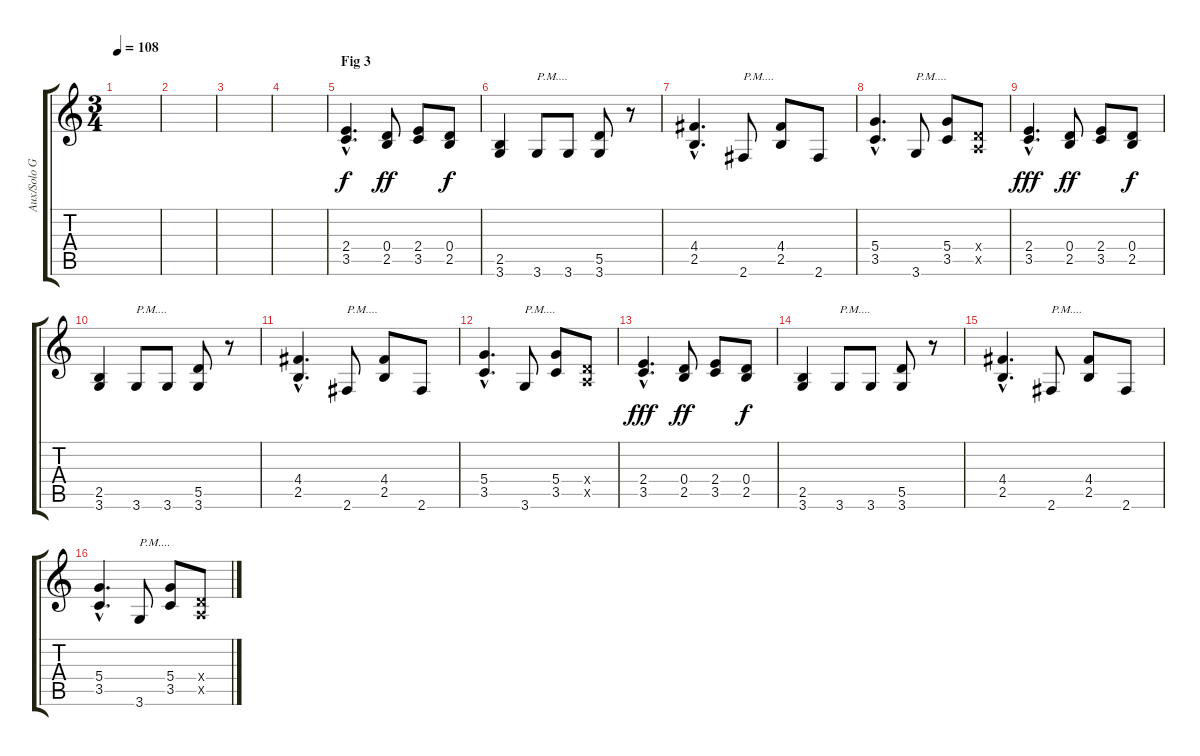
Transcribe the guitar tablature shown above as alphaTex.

\track ("Aux/Solo Gtr1" "Aux/Solo G") {instrument overdrivenguitar}
\staff {score tabs}
\tuning (E4 B3 G3 D3 A2 E2) {hide}
\ts (3 4)
\tempo 108
\clef g2
\ks c
|
|
|
|
\section ("" "Fig 3")
(2.4{hac} 3.5{hac}).4{d volume 12 instrument overdrivenguitar} (0.4 2.5).8{dy ff} (2.4 3.5).8 (0.4 2.5).8{dy f} |
(2.5 3.6).4 3.6.8{txt "P.M...."} 3.6.8 (5.5 3.6).8 r.8 |
(4.4{hac} 2.5{hac}).4{d} 2.6.8{txt "P.M...."} (4.4 2.5).8 2.6.8 |
(5.4{hac} 3.5{hac}).4{d} 3.6.8{txt "P.M...."} (5.4 3.5).8 (0.4{x} 0.5{x}).8 |
(2.4{hac} 3.5{hac}).4{d dy fff volume 12} (0.4 2.5).8{dy ff} (2.4 3.5).8 (0.4 2.5).8{dy f} |
(2.5 3.6).4 3.6.8{txt "P.M...."} 3.6.8 (5.5 3.6).8 r.8 |
(4.4{hac} 2.5{hac}).4{d} 2.6.8{txt "P.M...."} (4.4 2.5).8 2.6.8 |
(5.4{hac} 3.5{hac}).4{d} 3.6.8{txt "P.M...."} (5.4 3.5).8 (0.4{x} 0.5{x}).8 |
(2.4{hac} 3.5{hac}).4{d dy fff volume 12} (0.4 2.5).8{dy ff} (2.4 3.5).8 (0.4 2.5).8{dy f} |
(2.5 3.6).4 3.6.8{txt "P.M...."} 3.6.8 (5.5 3.6).8 r.8 |
(4.4{hac} 2.5{hac}).4{d} 2.6.8{txt "P.M...."} (4.4 2.5).8 2.6.8 |
(5.4{hac} 3.5{hac}).4{d} 3.6.8{txt "P.M...."} (5.4 3.5).8 (0.4{x} 0.5{x}).8
